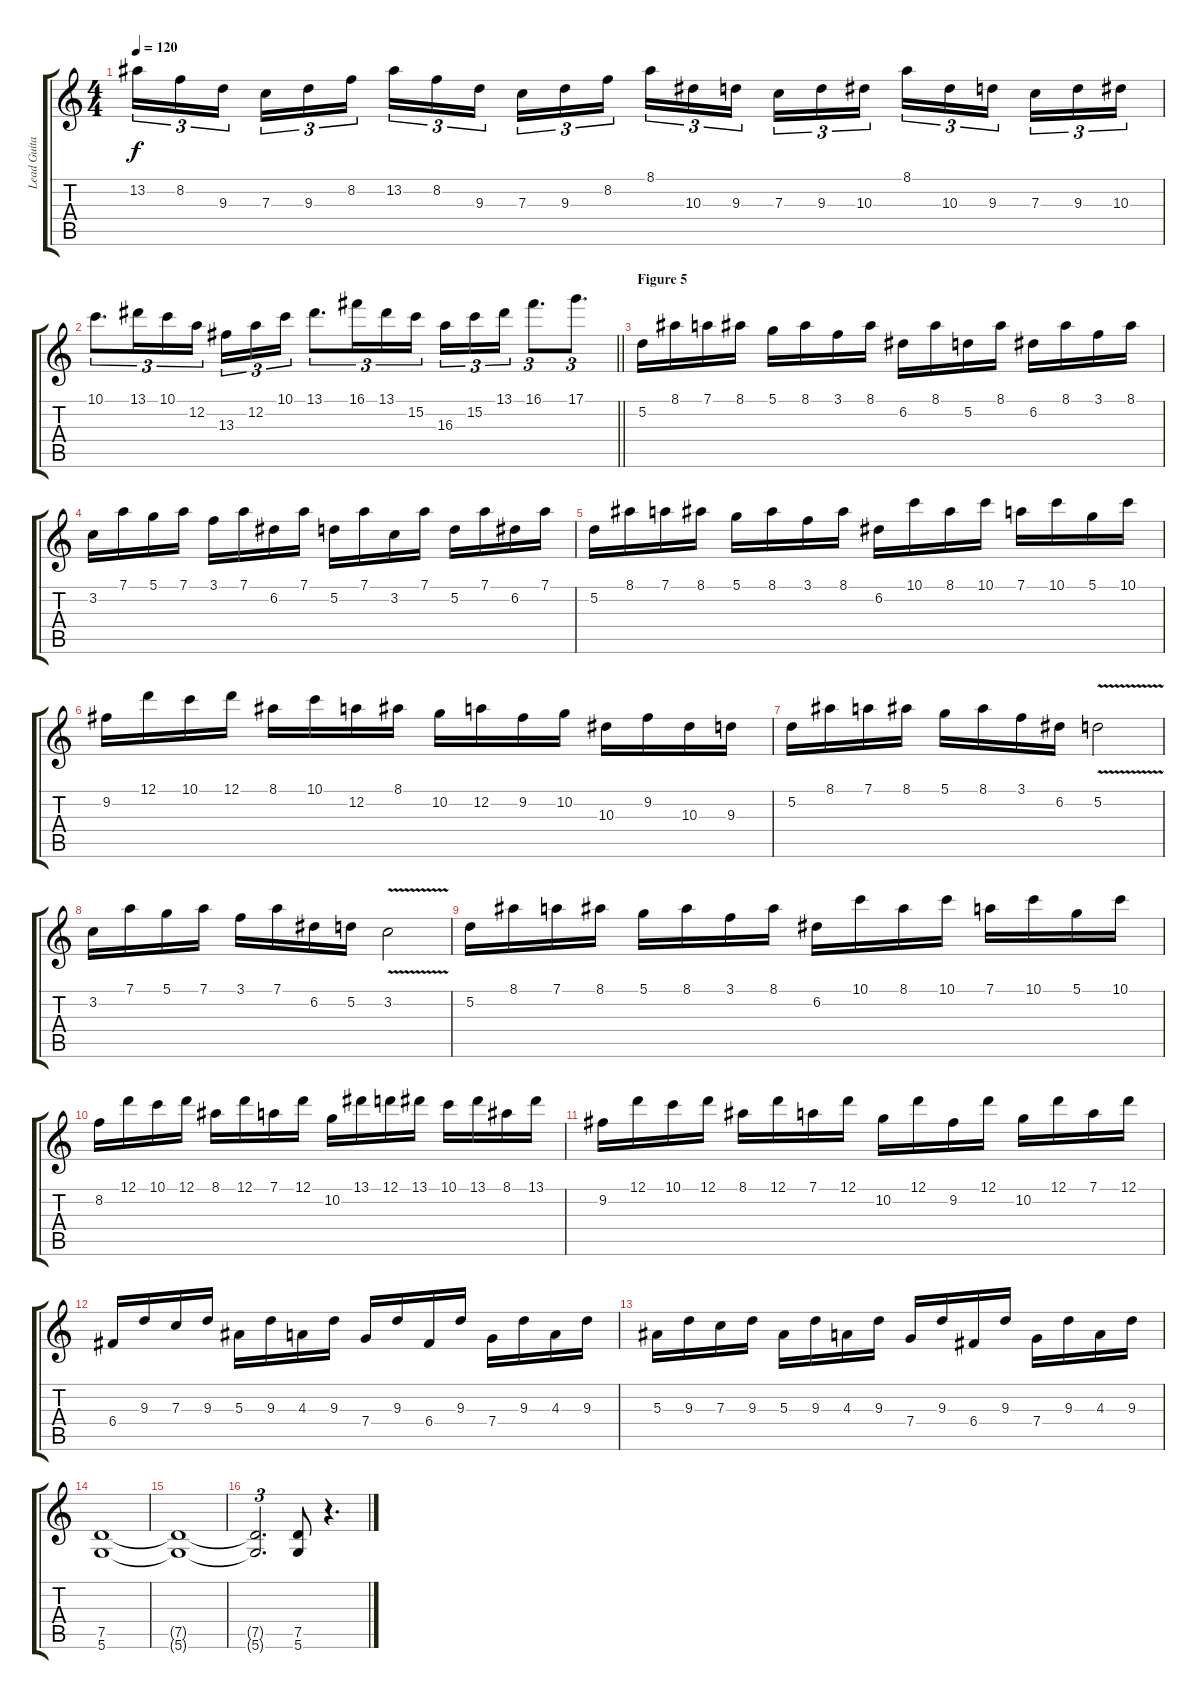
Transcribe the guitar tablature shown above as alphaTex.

\track ("Lead Guitar" "Lead Guita") {instrument distortionguitar}
\staff {score tabs}
\tuning (D4 A3 F3 C3 G2 D2) {hide}
\ts (4 4)
\tempo 120
\clef g2
\ks c
13.2.16{tu (3 2) dy f} 8.2.16{tu (3 2)} 9.3.16{tu (3 2) beam splitsecondary} 7.3.16{tu (3 2)} 9.3.16{tu (3 2)} 8.2.16{tu (3 2)} 13.2.16{tu (3 2)} 8.2.16{tu (3 2)} 9.3.16{tu (3 2) beam splitsecondary} 7.3.16{tu (3 2)} 9.3.16{tu (3 2)} 8.2.16{tu (3 2)} 8.1.16{tu (3 2)} 10.3.16{tu (3 2)} 9.3.16{tu (3 2) beam splitsecondary} 7.3.16{tu (3 2)} 9.3.16{tu (3 2)} 10.3.16{tu (3 2)} 8.1.16{tu (3 2)} 10.3.16{tu (3 2)} 9.3.16{tu (3 2) beam splitsecondary} 7.3.16{tu (3 2)} 9.3.16{tu (3 2)} 10.3.16{tu (3 2)} |
\barLineRight lightlight
10.1.8{d tu (3 2)} 13.1.16{tu (3 2)} 10.1.16{tu (3 2)} 12.2.16{tu (3 2)} 13.3.16{tu (3 2)} 12.2.16{tu (3 2)} 10.1.16{tu (3 2)} 13.1.8{d tu (3 2)} 16.1.16{tu (3 2)} 13.1.16{tu (3 2)} 15.2.16{tu (3 2) beam splitsecondary} 16.3.16{tu (3 2)} 15.2.16{tu (3 2)} 13.1.16{tu (3 2)} 16.1.8{d tu (3 2)} 17.1.8{d tu (3 2)} |
\section ("" "Figure 5")
5.2.16 8.1.16 7.1.16 8.1.16 5.1.16 8.1.16 3.1.16 8.1.16 6.2.16 8.1.16 5.2.16 8.1.16 6.2.16 8.1.16 3.1.16 8.1.16 |
3.2.16 7.1.16 5.1.16 7.1.16 3.1.16 7.1.16 6.2.16 7.1.16 5.2.16 7.1.16 3.2.16 7.1.16 5.2.16 7.1.16 6.2.16 7.1.16 |
5.2.16 8.1.16 7.1.16 8.1.16 5.1.16 8.1.16 3.1.16 8.1.16 6.2.16 10.1.16 8.1.16 10.1.16 7.1.16 10.1.16 5.1.16 10.1.16 |
9.2.16 12.1.16 10.1.16 12.1.16 8.1.16 10.1.16 12.2.16 8.1.16 10.2.16 12.2.16 9.2.16 10.2.16 10.3.16 9.2.16 10.3.16 9.3.16 |
5.2.16 8.1.16 7.1.16 8.1.16 5.1.16 8.1.16 3.1.16 6.2.16 5.2{v}.2 |
3.2.16 7.1.16 5.1.16 7.1.16 3.1.16 7.1.16 6.2.16 5.2.16 3.2{v}.2 |
5.2.16 8.1.16 7.1.16 8.1.16 5.1.16 8.1.16 3.1.16 8.1.16 6.2.16 10.1.16 8.1.16 10.1.16 7.1.16 10.1.16 5.1.16 10.1.16 |
8.2.16 12.1.16 10.1.16 12.1.16 8.1.16 12.1.16 7.1.16 12.1.16 10.2.16 13.1.16 12.1.16 13.1.16 10.1.16 13.1.16 8.1.16 13.1.16 |
9.2.16 12.1.16 10.1.16 12.1.16 8.1.16 12.1.16 7.1.16 12.1.16 10.2.16 12.1.16 9.2.16 12.1.16 10.2.16 12.1.16 7.1.16 12.1.16 |
6.4.16 9.3.16 7.3.16 9.3.16 5.3.16 9.3.16 4.3.16 9.3.16 7.4.16 9.3.16 6.4.16 9.3.16 7.4.16 9.3.16 4.3.16 9.3.16 |
5.3.16 9.3.16 7.3.16 9.3.16 5.3.16 9.3.16 4.3.16 9.3.16 7.4.16 9.3.16 6.4.16 9.3.16 7.4.16 9.3.16 4.3.16 9.3.16 |
(7.5 5.6).1 |
(7.5{t} 5.6{t}).1 |
(7.5{t} 5.6{t}).2{d tu (3 2)} (7.5 5.6).8 r.4{d}
